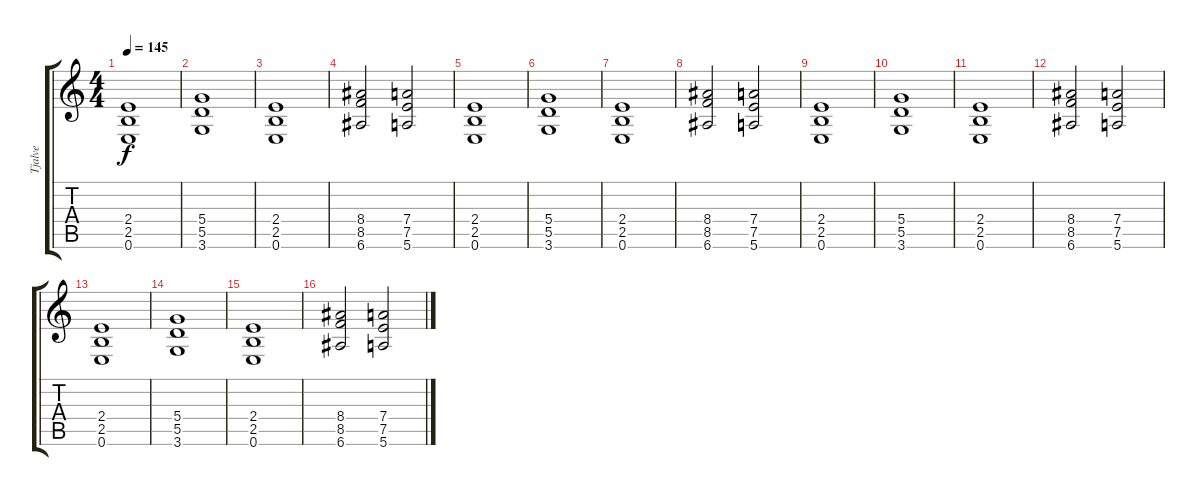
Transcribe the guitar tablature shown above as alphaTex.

\track ("Tjalve" "Tjalve") {instrument distortionguitar}
\staff {score tabs}
\tuning (E4 B3 G3 D3 A2 E2) {hide}
\ts (4 4)
\tempo 145
\clef g2
\ks c
(2.4 2.5 0.6).1{dy f} |
(5.4 5.5 3.6).1 |
(2.4 2.5 0.6).1 |
(8.4 8.5 6.6).2 (7.4 7.5 5.6).2 |
(2.4 2.5 0.6).1 |
(5.4 5.5 3.6).1 |
(2.4 2.5 0.6).1 |
(8.4 8.5 6.6).2 (7.4 7.5 5.6).2 |
(2.4 2.5 0.6).1 |
(5.4 5.5 3.6).1 |
(2.4 2.5 0.6).1 |
(8.4 8.5 6.6).2 (7.4 7.5 5.6).2 |
(2.4 2.5 0.6).1 |
(5.4 5.5 3.6).1 |
(2.4 2.5 0.6).1 |
(8.4 8.5 6.6).2 (7.4 7.5 5.6).2
